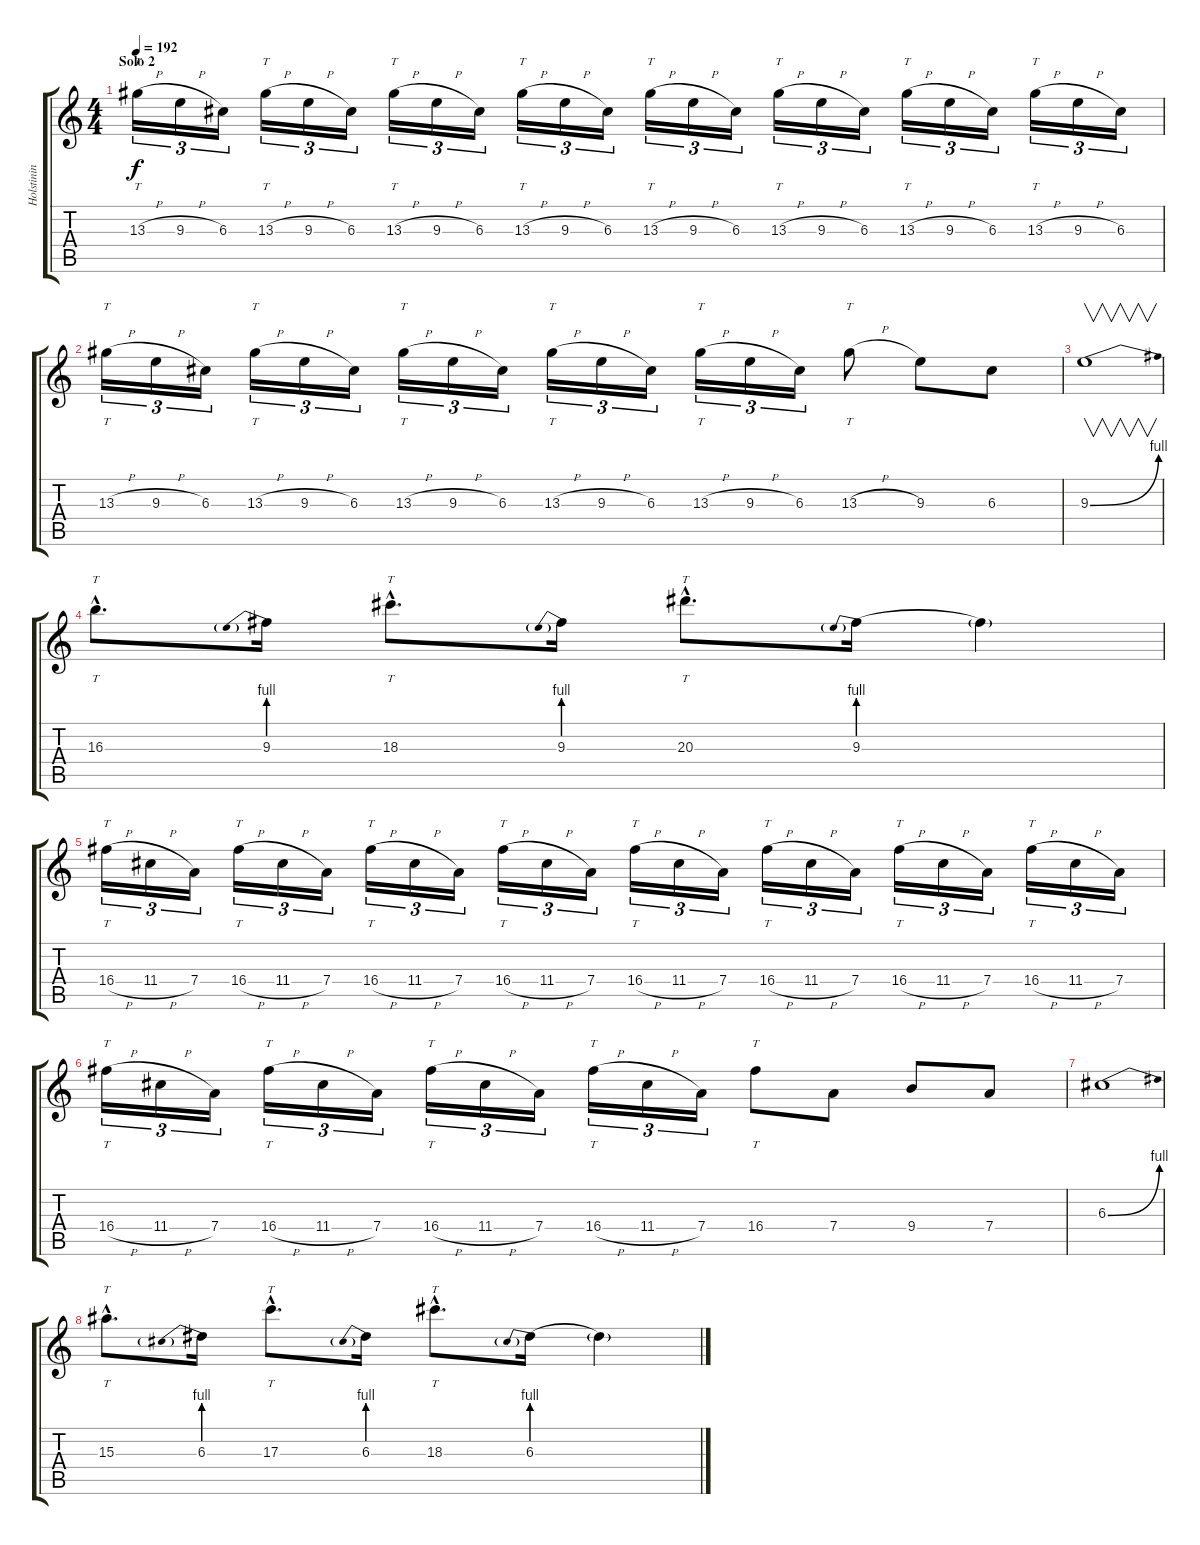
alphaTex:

\track ("Holstinin 1" "Holstinin ") {instrument overdrivenguitar}
\staff {score tabs}
\tuning (E4 B3 G3 D3 A2 E2) {hide}
\ts (4 4)
\section ("" "Solo 2")
\tempo 192
\clef g2
\ks c
13.3{h}.16{tt tu (3 2) dy f} 9.3{h}.16{tu (3 2)} 6.3.16{tu (3 2)} 13.3{h}.16{tt tu (3 2)} 9.3{h}.16{tu (3 2)} 6.3.16{tu (3 2)} 13.3{h}.16{tt tu (3 2)} 9.3{h}.16{tu (3 2)} 6.3.16{tu (3 2)} 13.3{h}.16{tt tu (3 2)} 9.3{h}.16{tu (3 2)} 6.3.16{tu (3 2)} 13.3{h}.16{tt tu (3 2)} 9.3{h}.16{tu (3 2)} 6.3.16{tu (3 2)} 13.3{h}.16{tt tu (3 2)} 9.3{h}.16{tu (3 2)} 6.3.16{tu (3 2)} 13.3{h}.16{tt tu (3 2)} 9.3{h}.16{tu (3 2)} 6.3.16{tu (3 2)} 13.3{h}.16{tt tu (3 2)} 9.3{h}.16{tu (3 2)} 6.3.16{tu (3 2)} |
13.3{h}.16{tt tu (3 2)} 9.3{h}.16{tu (3 2)} 6.3.16{tu (3 2)} 13.3{h}.16{tt tu (3 2)} 9.3{h}.16{tu (3 2)} 6.3.16{tu (3 2)} 13.3{h}.16{tt tu (3 2)} 9.3{h}.16{tu (3 2)} 6.3.16{tu (3 2)} 13.3{h}.16{tt tu (3 2)} 9.3{h}.16{tu (3 2)} 6.3.16{tu (3 2)} 13.3{h}.16{tt tu (3 2)} 9.3{h}.16{tu (3 2)} 6.3.16{tu (3 2)} 13.3{h}.8{tt} 9.3.8 6.3.8 |
9.3{be (bend 0 0 60 4)}.1{v} |
16.3{hac}.8{tt d} 9.3{be (prebend 0 4 60 4)}.16 18.3{hac}.8{tt d} 9.3{be (prebend 0 4 60 4)}.16 20.3{hac}.8{tt d} 9.3{be (prebend 0 4 60 4)}.16 9.3{t}.4 |
16.4{h}.16{tt tu (3 2)} 11.4{h}.16{tu (3 2)} 7.4.16{tu (3 2)} 16.4{h}.16{tt tu (3 2)} 11.4{h}.16{tu (3 2)} 7.4.16{tu (3 2)} 16.4{h}.16{tt tu (3 2)} 11.4{h}.16{tu (3 2)} 7.4.16{tu (3 2)} 16.4{h}.16{tt tu (3 2)} 11.4{h}.16{tu (3 2)} 7.4.16{tu (3 2)} 16.4{h}.16{tt tu (3 2)} 11.4{h}.16{tu (3 2)} 7.4.16{tu (3 2)} 16.4{h}.16{tt tu (3 2)} 11.4{h}.16{tu (3 2)} 7.4.16{tu (3 2)} 16.4{h}.16{tt tu (3 2)} 11.4{h}.16{tu (3 2)} 7.4.16{tu (3 2)} 16.4{h}.16{tt tu (3 2)} 11.4{h}.16{tu (3 2)} 7.4.16{tu (3 2)} |
16.4{h}.16{tt tu (3 2)} 11.4{h}.16{tu (3 2)} 7.4.16{tu (3 2)} 16.4{h}.16{tt tu (3 2)} 11.4{h}.16{tu (3 2)} 7.4.16{tu (3 2)} 16.4{h}.16{tt tu (3 2)} 11.4{h}.16{tu (3 2)} 7.4.16{tu (3 2)} 16.4{h}.16{tt tu (3 2)} 11.4{h}.16{tu (3 2)} 7.4.16{tu (3 2)} 16.4.8{tt} 7.4.8 9.4.8 7.4.8 |
6.3{be (bend 0 0 60 4)}.1 |
15.3{hac}.8{tt d} 6.3{be (prebend 0 4 60 4)}.16 17.3{hac}.8{tt d} 6.3{be (prebend 0 4 60 4)}.16 18.3{hac}.8{tt d} 6.3{be (prebend 0 4 60 4)}.16 6.3{t}.4
